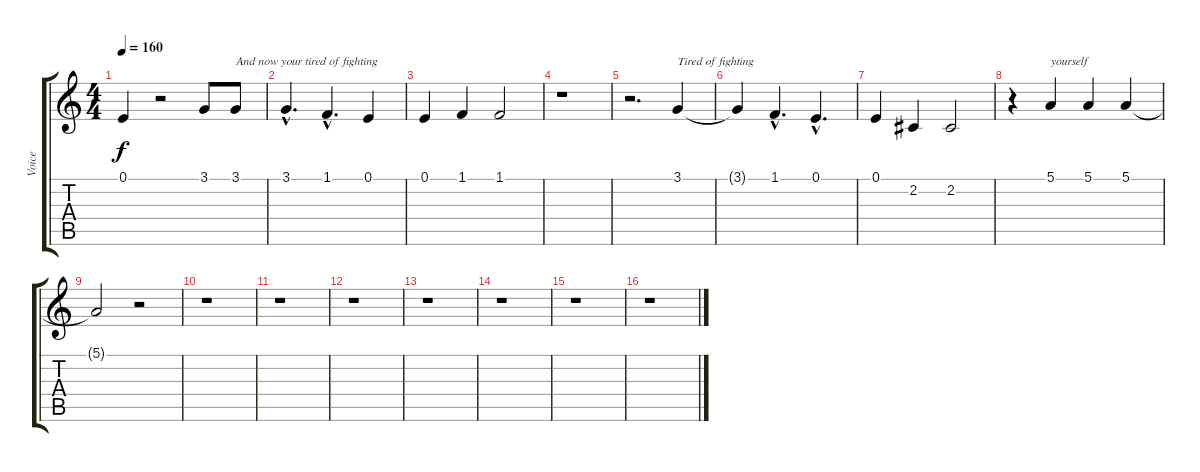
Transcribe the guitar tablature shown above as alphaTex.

\track ("Voice" "Voice") {instrument lead2sawtooth}
\staff {score tabs}
\tuning (E4 B3 G3 D3 A2 E2) {hide}
\ts (4 4)
\tempo 160
\clef g2
\ks c
0.1{t}.4{dy f} r.2 3.1.8 3.1.8{txt "And now your tired of fighting"} |
3.1{hac}.4{d} 1.1{hac}.4{d} 0.1.4 |
0.1.4 1.1.4 1.1.2 |
r.1 |
r.2{d} 3.1.4{txt "Tired of fighting"} |
3.1{t}.4 1.1{hac}.4{d} 0.1{hac}.4{d} |
0.1.4 2.2.4 2.2.2 |
r.4 5.1.4{txt "yourself"} 5.1.4 5.1.4 |
5.1{t}.2 r.2 |
r.1 |
r.1 |
r.1 |
r.1 |
r.1 |
r.1 |
r.1
